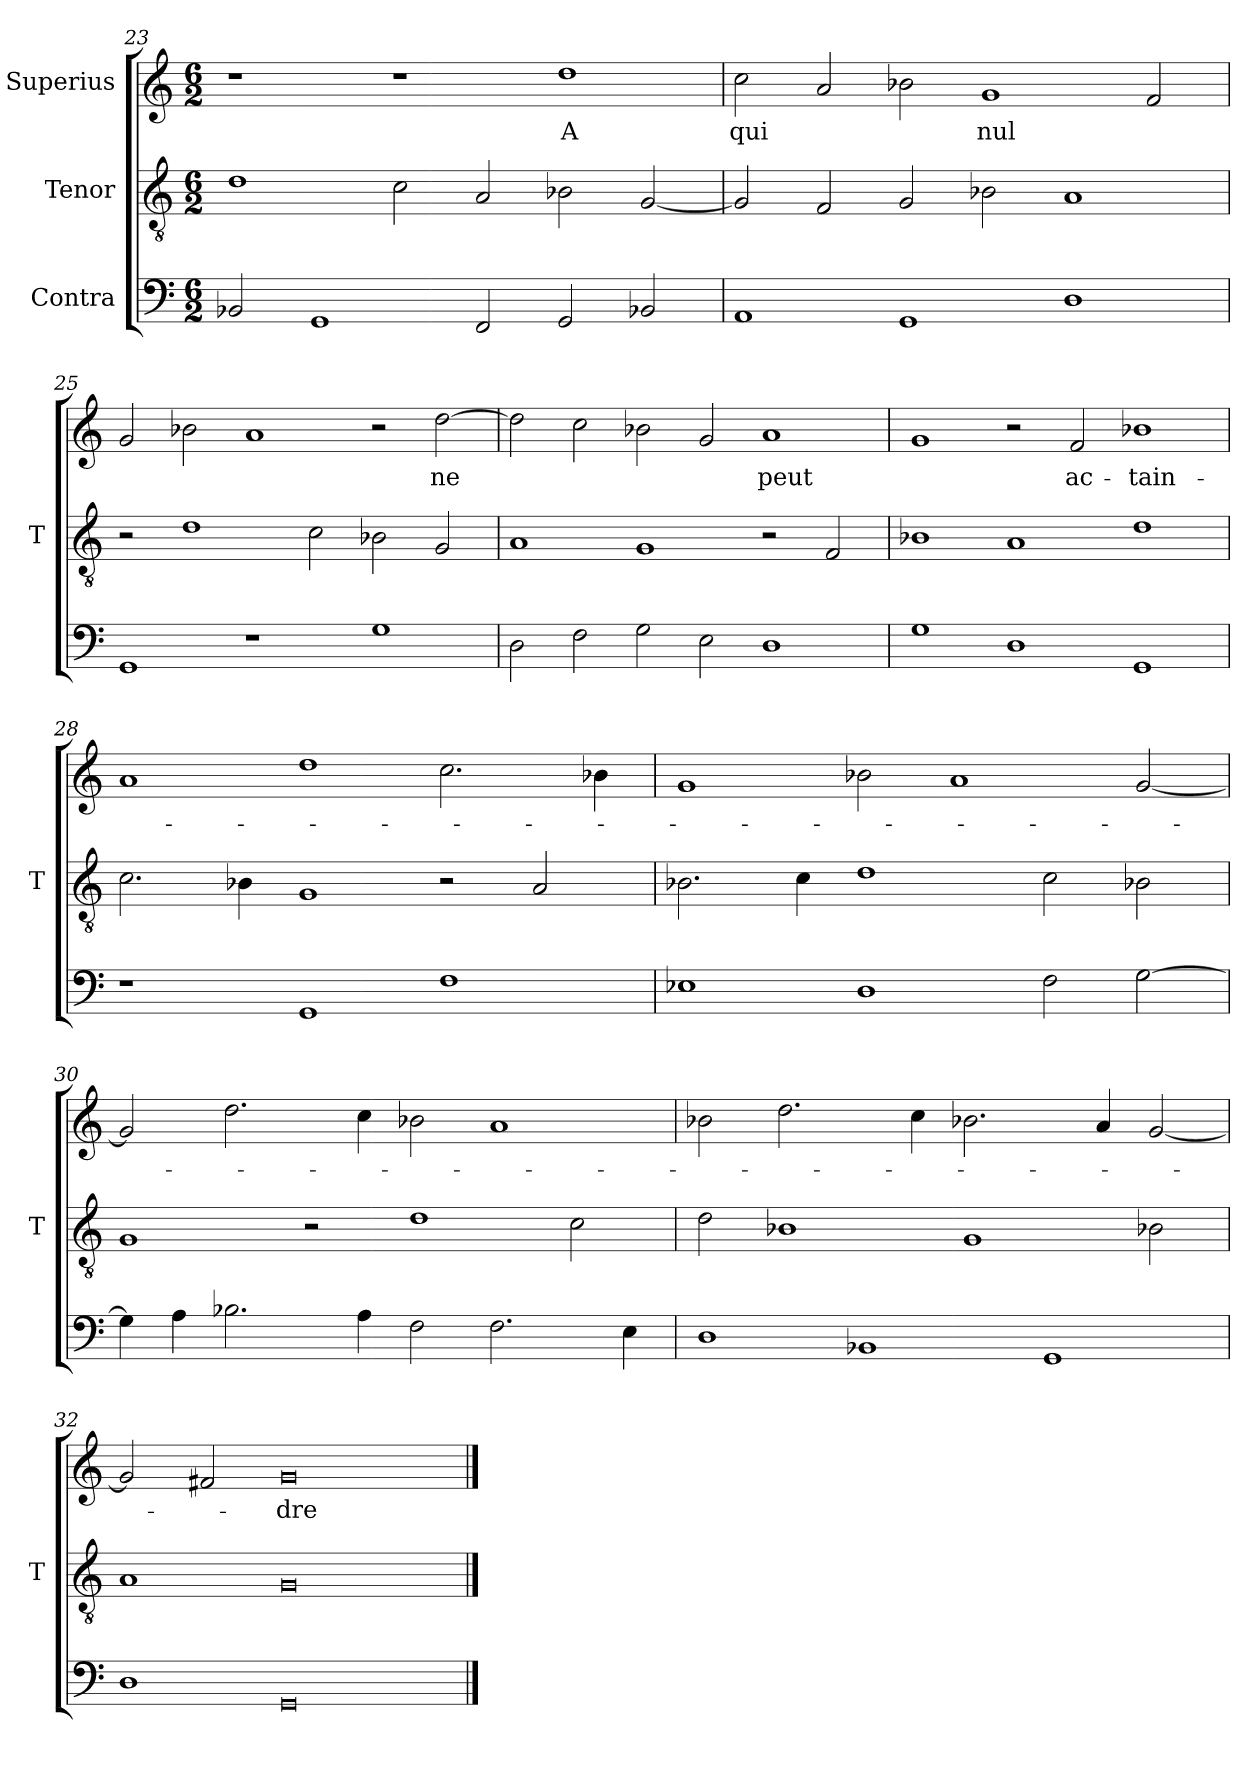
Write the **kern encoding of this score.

**kern	**kern	**kern	**text
*part3	*part2	*part1	*part1
*staff3	*staff2	*staff1	*staff1
*I"Contra	*I"Tenor	*I"Superius	*
*	*I'T	*	*
*clefF4	*clefGv2	*clefG2	*
*M6/2	*M6/2	*M6/2	*
=23	=23	=23	=23
2BB-X	1d	1r	.
1GG	.	.	.
.	2c	1r	.
2FF	2A	.	.
2GG	2B-X	1dd	-A
2BB-X	[2G	.	.
=24	=24	=24	=24
1AA	2G]	2cc	-qui
.	2F	2a	.
1GG	2G	2b-X	.
.	2B-X	1g	-nul
1D	1A	.	.
.	.	2f	.
=25	=25	=25	=25
1GG	2r	2g	.
.	1d	2b-X	.
1r	.	1a	.
.	2c	.	.
1G	2B-X	2r	.
.	2G	[2dd	-ne
=26	=26	=26	=26
2D	1A	2dd]	.
2F	.	2cc	.
2G	1G	2b-X	.
2E	.	2g	.
1D	2r	1a	-peut
.	2F	.	.
=27	=27	=27	=27
1G	1B-X	1g	.
1D	1A	2r	.
.	.	2f	ac-
1GG	1d	1b-X	-tain-
=28	=28	=28	=28
1r	2.c	1a	.
.	4B-X	.	.
1GG	1G	1dd	.
1F	2r	2.cc	.
.	2A	.	.
.	.	4b-X	.
=29	=29	=29	=29
1E-X	2.B-X	1g	.
.	4c	.	.
1D	1d	2b-X	.
.	.	1a	.
2F	2c	.	.
[2G	2B-X	[2g	.
=30	=30	=30	=30
4G]	1G	2g]	.
4A	.	.	.
2.B-X	.	2.dd	.
.	2r	.	.
4A	.	4cc	.
2F	1d	2b-X	.
2.F	.	1a	.
.	2c	.	.
4E	.	.	.
=31	=31	=31	=31
1D	2d	2b-X	.
.	1B-X	2.dd	.
1BB-X	.	.	.
.	.	4cc	.
.	1G	2.b-X	.
1GG	.	.	.
.	.	4a	.
.	2B-X	[2g	.
=32	=32	=32	=32
1D	1A	2g]	.
.	.	2f#X	.
0GG	0G	0g	-dre
==	==	==	==
*-	*-	*-	*-
